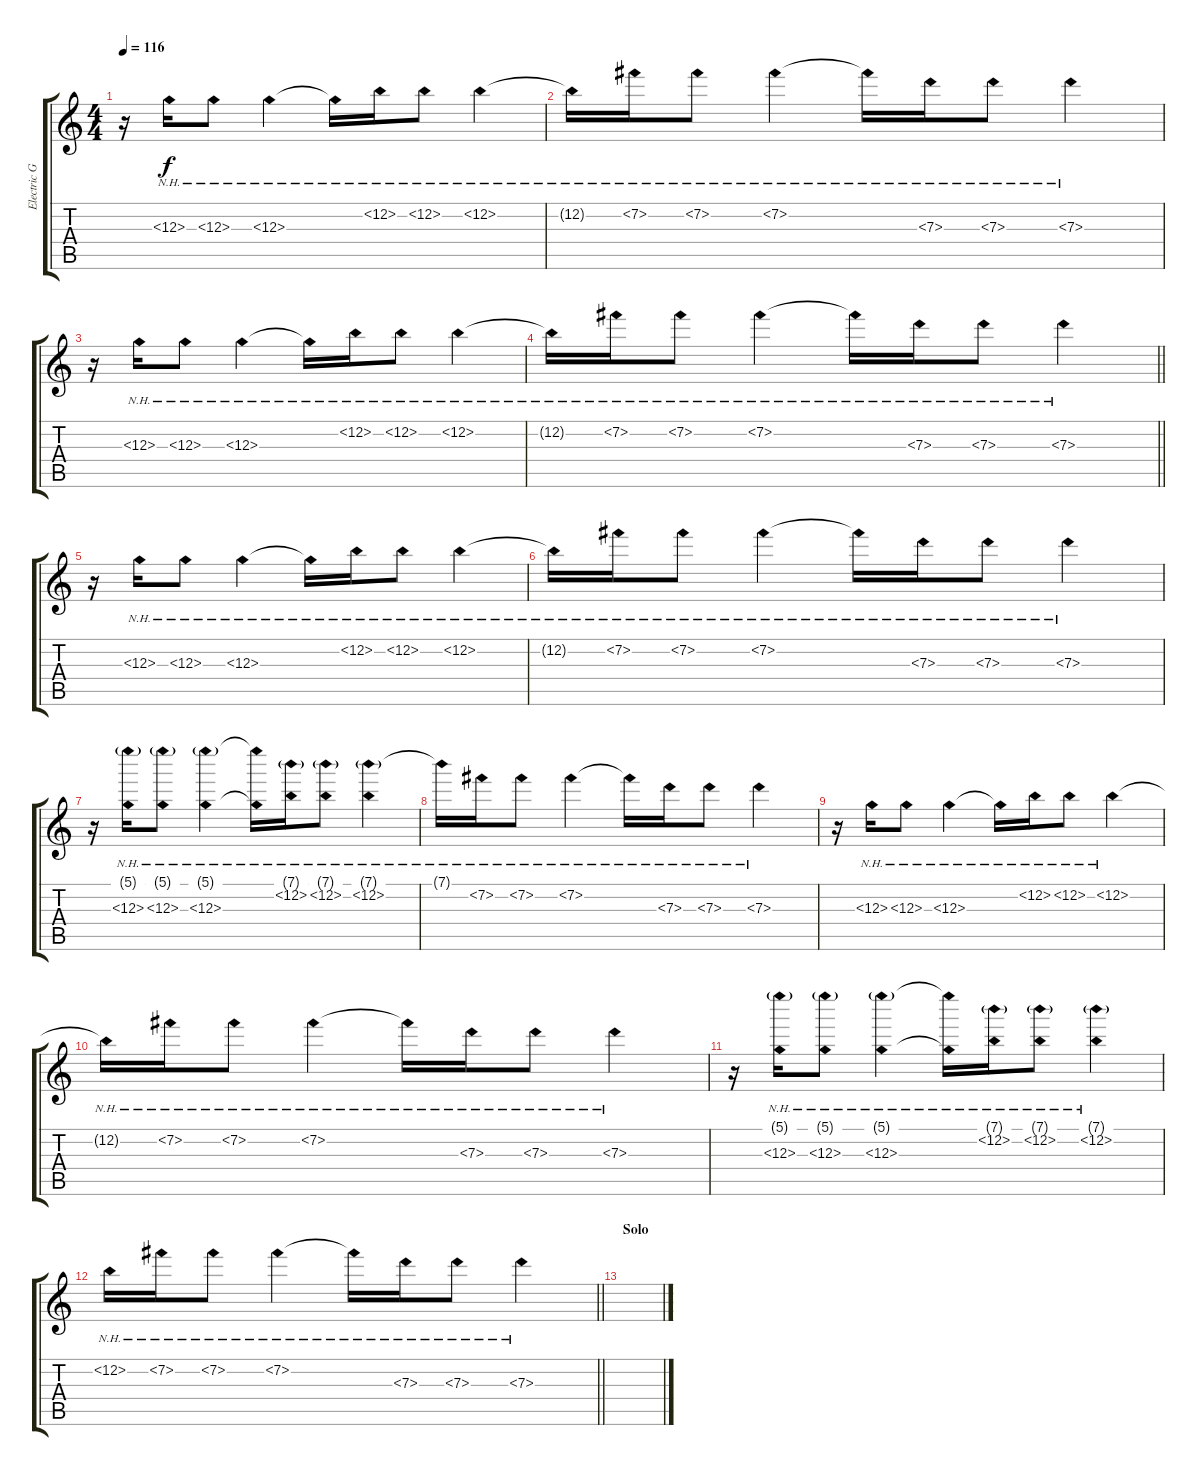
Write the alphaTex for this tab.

\track ("Electric Guitar" "Electric G") {instrument electricguitarclean}
\staff {score tabs}
\tuning (E4 B3 G3 D3 A2 E2) {hide}
\ts (4 4)
\tempo 116
\clef g2
\ks c
r.16{dy f} 12.3{nh}.16 12.3{nh}.8 12.3{nh}.4 12.3{nh t}.16 12.2{nh}.16 12.2{nh}.8 12.2{nh}.4 |
12.2{nh t}.16 7.2{nh}.16 7.2{nh}.8 7.2{nh}.4 7.2{nh t}.16 7.3{nh}.16 7.3{nh}.8 7.3{nh}.4 |
r.16 12.3{nh}.16 12.3{nh}.8 12.3{nh}.4 12.3{nh t}.16 12.2{nh}.16 12.2{nh}.8 12.2{nh}.4 |
\barLineRight lightlight
12.2{nh t}.16 7.2{nh}.16 7.2{nh}.8 7.2{nh}.4 7.2{nh t}.16 7.3{nh}.16 7.3{nh}.8 7.3{nh}.4 |
r.16 12.3{nh}.16 12.3{nh}.8 12.3{nh}.4 12.3{nh t}.16 12.2{nh}.16 12.2{nh}.8 12.2{nh}.4 |
12.2{nh t}.16 7.2{nh}.16 7.2{nh}.8 7.2{nh}.4 7.2{nh t}.16 7.3{nh}.16 7.3{nh}.8 7.3{nh}.4 |
r.16 (5.1{nh g} 12.3{nh}).16 (5.1{nh g} 12.3{nh}).8 (5.1{nh g} 12.3{nh}).4 (5.1{nh t} 12.3{nh t}).16 (7.1{nh g} 12.2{nh}).16 (7.1{nh g} 12.2{nh}).8 (7.1{nh g} 12.2{nh}).4 |
7.1{nh t}.16 7.2{nh}.16 7.2{nh}.8 7.2{nh}.4 7.2{nh t}.16 7.3{nh}.16 7.3{nh}.8 7.3{nh}.4 |
r.16 12.3{nh}.16 12.3{nh}.8 12.3{nh}.4 12.3{nh t}.16 12.2{nh}.16 12.2{nh}.8 12.2{nh}.4 |
12.2{nh t}.16 7.2{nh}.16 7.2{nh}.8 7.2{nh}.4 7.2{nh t}.16 7.3{nh}.16 7.3{nh}.8 7.3{nh}.4 |
r.16 (5.1{nh g} 12.3{nh}).16 (5.1{nh g} 12.3{nh}).8 (5.1{nh g} 12.3{nh}).4 (5.1{nh t} 12.3{nh t}).16 (7.1{nh g} 12.2{nh}).16 (7.1{nh g} 12.2{nh}).8 (7.1{nh g} 12.2{nh}).4 |
\barLineRight lightlight
12.2{nh}.16 7.2{nh}.16 7.2{nh}.8 7.2{nh}.4 7.2{nh t}.16 7.3{nh}.16 7.3{nh}.8 7.3{nh}.4 |
\section ("" "Solo")
